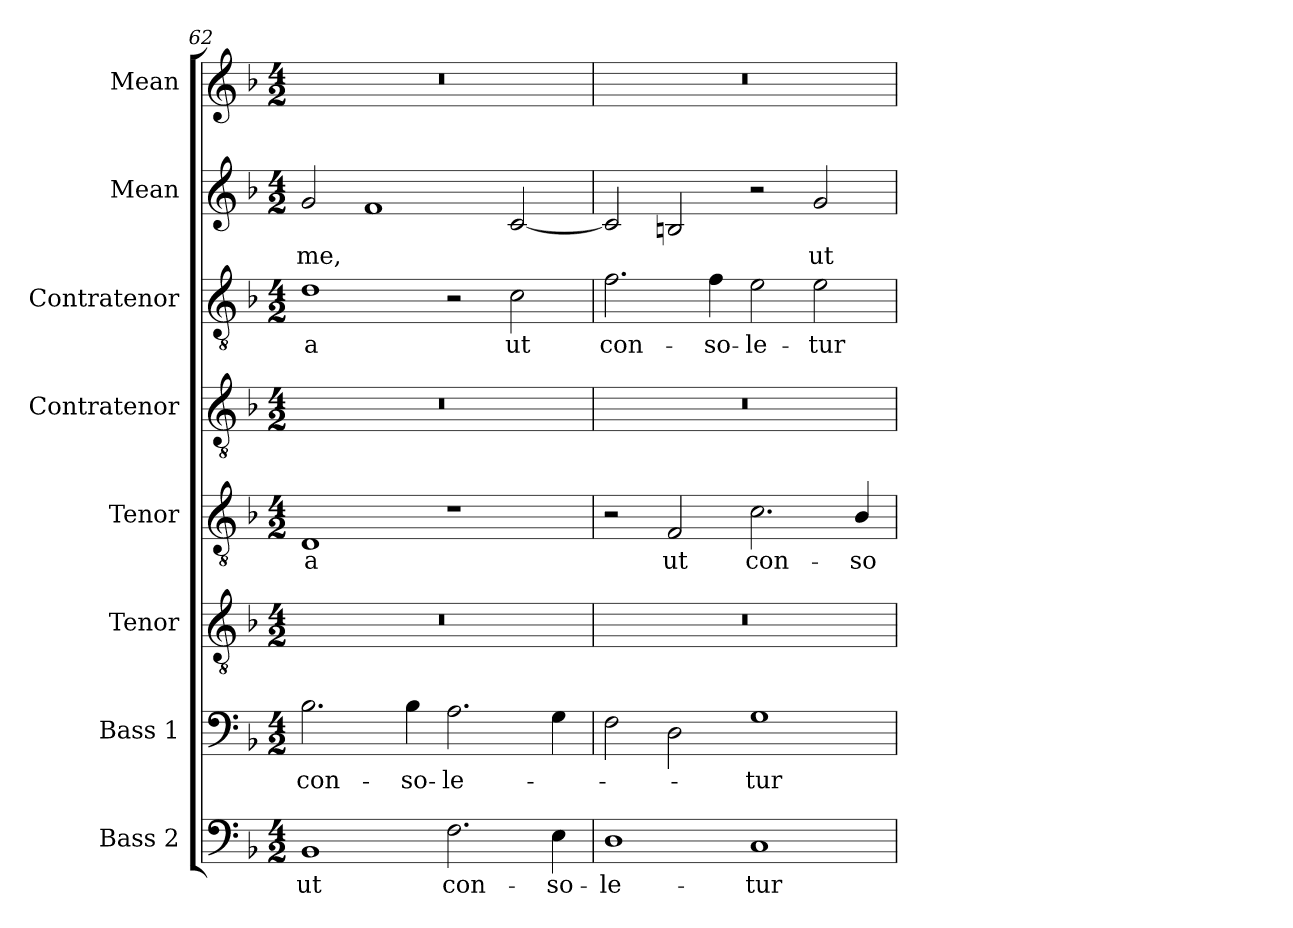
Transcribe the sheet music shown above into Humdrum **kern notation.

**kern	**text	**kern	**text	**kern	**kern	**text	**kern	**kern	**text	**kern	**text	**kern
*part8	*part8	*part7	*part7	*part6	*part5	*part5	*part4	*part3	*part3	*part2	*part2	*part1
*staff8	*staff8	*staff7	*staff7	*staff6	*staff5	*staff5	*staff4	*staff3	*staff3	*staff2	*staff2	*staff1
*I"Bass 2	*	*I"Bass 1	*	*I"Tenor	*I"Tenor	*	*I"Contratenor	*I"Contratenor	*	*I"Mean	*	*I"Mean
*I'B2.	*	*I'B1.	*	*I'T.	*I'T.	*	*I'Ct.	*I'Ct.	*	*I'M.	*	*I'M.
!!LO:LB:g=z
*clefF4	*	*clefF4	*	*clefGv2	*clefGv2	*	*clefGv2	*clefGv2	*	*clefG2	*	*clefG2
*	*	*	*	*ITrd7c12	*ITrd7c12	*	*ITrd7c12	*ITrd7c12	*	*	*	*
*k[b-]	*	*k[b-]	*	*k[b-]	*k[b-]	*	*k[b-]	*k[b-]	*	*k[b-]	*	*k[b-]
*F:	*	*F:	*	*F:	*F:	*	*F:	*F:	*	*F:	*	*F:
*M4/2	*	*M4/2	*	*M4/2	*M4/2	*	*M4/2	*M4/2	*	*M4/2	*	*M4/2
=62	=62	=62	=62	=62	=62	=62	=62	=62	=62	=62	=62	=62
!	!LO:LY:b:color=#000000	!	!	!	!	!	!	!	!	!	!	!
!	!	!	!LO:LY:b:color=#000000	!LO:N:vis=1	!	!	!	!	!	!	!	!
!	!	!	!	!	!	!LO:LY:b:color=#000000	!LO:N:vis=1	!	!	!	!	!
!	!	!	!	!	!	!	!	!	!LO:LY:b:color=#000000	!	!	!
!	!	!	!	!	!	!	!	!	!	!	!LO:LY:b:color=#000000	!LO:N:vis=1
1BB-i	ut	2.B-i\	con-	0r	1DDi	-a	0r	1Di	-a	2gi/	me,	0r
.	.	.	.	.	.	.	.	.	.	1fi	.	.
!	!	!	!LO:LY:b:color=#000000	!	!	!	!	!	!	!	!	!
.	.	4B-i\	-so-	.	.	.	.	.	.	.	.	.
!	!LO:LY:b:color=#000000	!	!	!	!	!	!	!	!	!	!	!
!	!	!	!LO:LY:b:color=#000000	!	!	!	!	!	!	!	!	!
2.Fi\	con-	2.Ai\	-le-	.	1r	.	.	2r	.	.	.	.
!	!	!	!	!	!	!	!	!	!LO:LY:b:color=#000000	!	!	!
.	.	.	.	.	.	.	.	2Ci\	ut	[2ci/	.	.
!	!LO:LY:b:color=#000000	!	!	!	!	!	!	!	!	!	!	!
4Ei\	-so-	4Gi\	.	.	.	.	.	.	.	.	.	.
=63	=63	=63	=63	=63	=63	=63	=63	=63	=63	=63	=63	=63
!	!LO:LY:b:color=#000000	!	!	!LO:N:vis=1	!	!	!LO:N:vis=1	!	!	!	!	!
!	!	!	!	!	!	!	!	!	!LO:LY:b:color=#000000	!	!	!LO:N:vis=1
1Di	-le-	2Fi\	.	0r	2r	.	0r	2.Fi\	con-	2ci/]	.	0r
!	!	!	!	!	!	!LO:LY:b:color=#000000	!	!	!	!	!	!
.	.	2Di\	.	.	2FFi/	ut	.	.	.	2Bni/	.	.
!	!	!	!	!	!	!	!	!	!LO:LY:b:color=#000000	!	!	!
.	.	.	.	.	.	.	.	4Fi\	-so-	.	.	.
!	!LO:LY:b:color=#000000	!	!	!	!	!	!	!	!	!	!	!
!	!	!	!LO:LY:b:color=#000000	!	!	!	!	!	!	!	!	!
!	!	!	!	!	!	!LO:LY:b:color=#000000	!	!	!	!	!	!
!	!	!	!	!	!	!	!	!	!LO:LY:b:color=#000000	!	!	!
1Ci	-tur	1Gi	-tur	.	2.Ci\	con-	.	2Ei\	-le-	2r	.	.
!	!	!	!	!	!	!	!	!	!LO:LY:b:color=#000000	!	!	!
!	!	!	!	!	!	!	!	!	!	!	!LO:LY:b:color=#000000	!
.	.	.	.	.	.	.	.	2Ei\	-tur	2gi/	ut	.
!	!	!	!	!	!	!LO:LY:b:color=#000000	!	!	!	!	!	!
.	.	.	.	.	4BB-i/	-so-	.	.	.	.	.	.
=	=	=	=	=	=	=	=	=	=	=	=	=
*-	*-	*-	*-	*-	*-	*-	*-	*-	*-	*-	*-	*-
